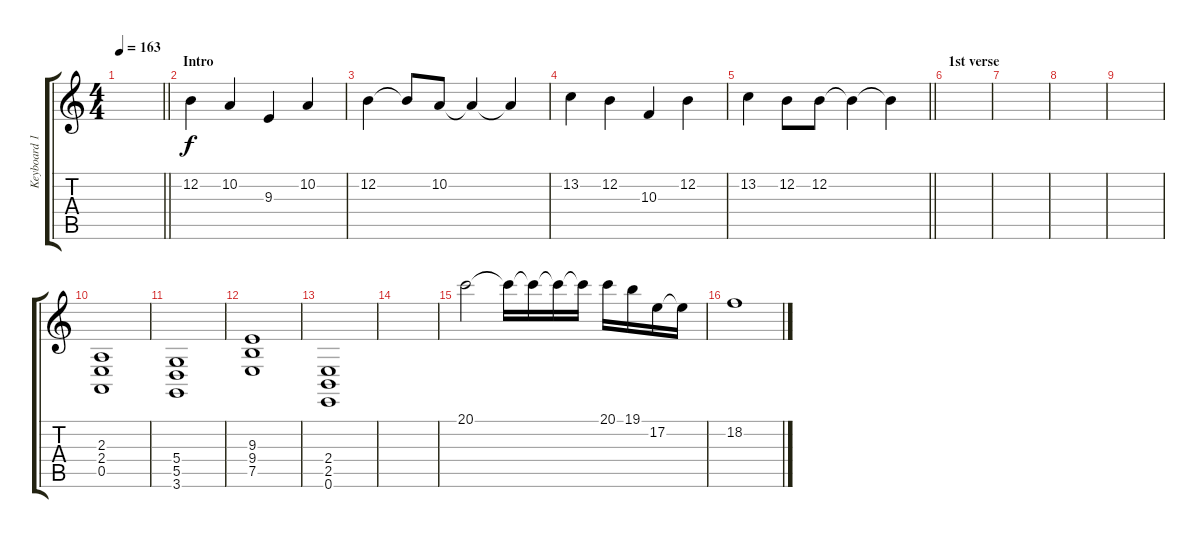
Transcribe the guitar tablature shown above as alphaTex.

\track ("Keyboard 1" "Keyboard 1") {instrument synthstrings1}
\staff {score tabs}
\tuning (E4 B3 G3 D3 A2 E2) {hide}
\ts (4 4)
\tempo 163
\clef g2
\barLineRight lightlight
\ks c
|
\section ("" "Intro")
12.2.4 10.2.4 9.3.4 10.2.4 |
12.2.4 12.2{t}.8 10.2.8 10.2{t}.4 10.2{t}.4 |
13.2.4 12.2.4 10.3.4 12.2.4 |
\barLineRight lightlight
13.2.4 12.2.8 12.2.8 12.2{t}.4 12.2{t}.4 |
\section ("" "1st verse")
|
|
|
|
(2.3 2.4 0.5).1 |
(5.4 5.5 3.6).1 |
(9.3 9.4 7.5).1 |
(2.4 2.5 0.6).1 |
|
20.1.2 20.1{t}.16 20.1{t}.16 20.1{t}.16 20.1{t}.16 20.1.16 19.1.16 17.2.16 17.2{t}.16 |
18.2.1
